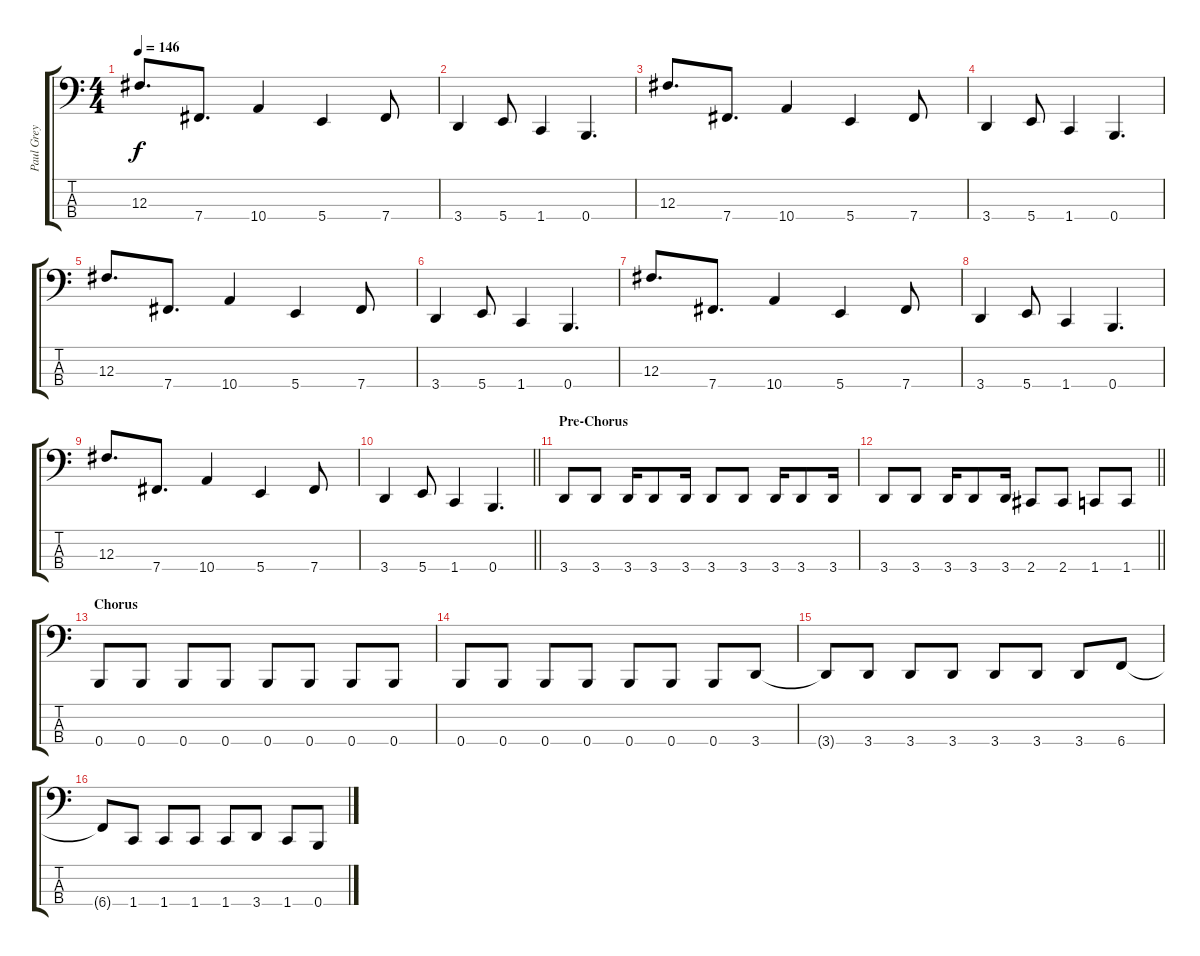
\track ("Paul Grey" "Paul Grey") {instrument electricbasspick}
\staff {score tabs}
\tuning (E2 B1 Gb1 B0) {hide}
\ts (4 4)
\tempo 146
\clef f4
\ks c
12.3.8{d dy f} 7.4.8{d} 10.4.4 5.4.4 7.4.8 |
3.4.4 5.4.8 1.4.4 0.4.4{d} |
12.3.8{d} 7.4.8{d} 10.4.4 5.4.4 7.4.8 |
3.4.4 5.4.8 1.4.4 0.4.4{d} |
12.3.8{d} 7.4.8{d} 10.4.4 5.4.4 7.4.8 |
3.4.4 5.4.8 1.4.4 0.4.4{d} |
12.3.8{d} 7.4.8{d} 10.4.4 5.4.4 7.4.8 |
3.4.4 5.4.8 1.4.4 0.4.4{d} |
12.3.8{d} 7.4.8{d} 10.4.4 5.4.4 7.4.8 |
\barLineRight lightlight
3.4.4 5.4.8 1.4.4 0.4.4{d} |
\section ("" "Pre-Chorus")
3.4.8 3.4.8 3.4.16 3.4.8 3.4.16 3.4.8 3.4.8 3.4.16 3.4.8 3.4.16 |
\barLineRight lightlight
3.4.8 3.4.8 3.4.16 3.4.8 3.4.16 2.4.8 2.4.8 1.4.8 1.4.8 |
\section ("" "Chorus")
0.4.8 0.4.8 0.4.8 0.4.8 0.4.8 0.4.8 0.4.8 0.4.8 |
0.4.8 0.4.8 0.4.8 0.4.8 0.4.8 0.4.8 0.4.8 3.4.8 |
3.4{t}.8 3.4.8 3.4.8 3.4.8 3.4.8 3.4.8 3.4.8 6.4.8 |
6.4{t}.8 1.4.8 1.4.8 1.4.8 1.4.8 3.4.8 1.4.8 0.4.8
